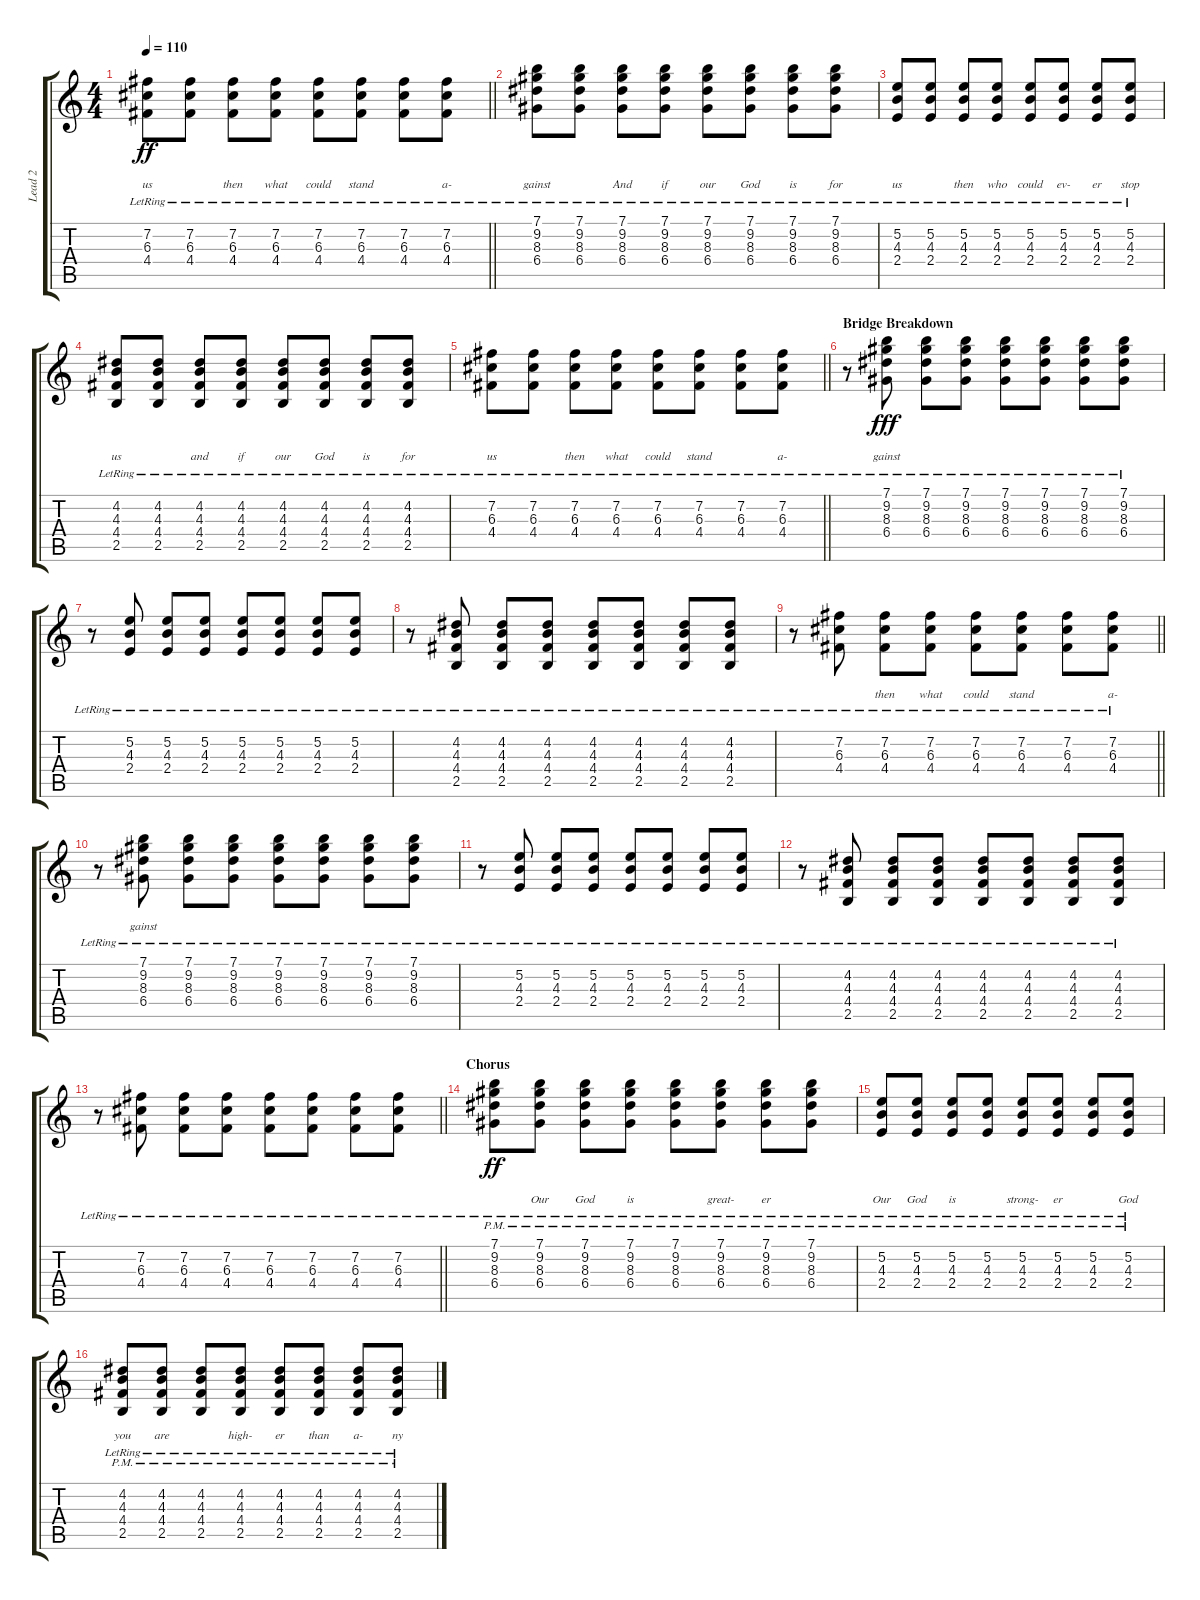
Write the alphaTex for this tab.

\track ("Lead 2" "Lead 2") {instrument electricguitarjazz}
\staff {score tabs}
\tuning (E4 B3 G3 D3 A2 E2) {hide}
\ts (4 4)
\tempo 110
\clef g2
\barLineRight lightlight
\ks c
(7.2 6.3 4.4{lr}).8{lyrics (0 "") lyrics (1 "") lyrics (2 "") lyrics (3 "us") lyrics (4 "") dy ff} (7.2 6.3 4.4{lr}).8{lyrics (0 "") lyrics (1 "") lyrics (2 "") lyrics (3 "") lyrics (4 "")} (7.2 6.3 4.4{lr}).8{lyrics (0 "") lyrics (1 "") lyrics (2 "") lyrics (3 "then") lyrics (4 "")} (7.2 6.3 4.4{lr}).8{lyrics (0 "") lyrics (1 "") lyrics (2 "") lyrics (3 "what") lyrics (4 "")} (7.2 6.3 4.4{lr}).8{lyrics (0 "") lyrics (1 "") lyrics (2 "") lyrics (3 "could") lyrics (4 "")} (7.2 6.3 4.4{lr}).8{lyrics (0 "") lyrics (1 "") lyrics (2 "") lyrics (3 "stand") lyrics (4 "")} (7.2 6.3 4.4{lr}).8{lyrics (0 "") lyrics (1 "") lyrics (2 "") lyrics (3 "") lyrics (4 "")} (7.2 6.3 4.4{lr}).8{lyrics (0 "") lyrics (1 "") lyrics (2 "") lyrics (3 "a-") lyrics (4 "")} |
(7.1 9.2{lr} 8.3 6.4).8{lyrics (0 "") lyrics (1 "") lyrics (2 "") lyrics (3 "gainst") lyrics (4 "")} (7.1 9.2{lr} 8.3 6.4).8{lyrics (0 "") lyrics (1 "") lyrics (2 "") lyrics (3 "") lyrics (4 "")} (7.1 9.2{lr} 8.3 6.4).8{lyrics (0 "") lyrics (1 "") lyrics (2 "") lyrics (3 "And") lyrics (4 "")} (7.1 9.2{lr} 8.3 6.4).8{lyrics (0 "") lyrics (1 "") lyrics (2 "") lyrics (3 "if") lyrics (4 "")} (7.1 9.2{lr} 8.3 6.4).8{lyrics (0 "") lyrics (1 "") lyrics (2 "") lyrics (3 "our") lyrics (4 "")} (7.1 9.2{lr} 8.3 6.4).8{lyrics (0 "") lyrics (1 "") lyrics (2 "") lyrics (3 "God") lyrics (4 "")} (7.1 9.2{lr} 8.3 6.4).8{lyrics (0 "") lyrics (1 "") lyrics (2 "") lyrics (3 "is") lyrics (4 "")} (7.1 9.2{lr} 8.3 6.4).8{lyrics (0 "") lyrics (1 "") lyrics (2 "") lyrics (3 "for") lyrics (4 "")} |
(5.2{lr} 4.3 2.4).8{lyrics (0 "") lyrics (1 "") lyrics (2 "") lyrics (3 "us") lyrics (4 "")} (5.2 4.3{lr} 2.4).8{lyrics (0 "") lyrics (1 "") lyrics (2 "") lyrics (3 "") lyrics (4 "")} (5.2{lr} 4.3 2.4).8{lyrics (0 "") lyrics (1 "") lyrics (2 "") lyrics (3 "then") lyrics (4 "")} (5.2 4.3{lr} 2.4).8{lyrics (0 "") lyrics (1 "") lyrics (2 "") lyrics (3 "who") lyrics (4 "")} (5.2{lr} 4.3 2.4).8{lyrics (0 "") lyrics (1 "") lyrics (2 "") lyrics (3 "could") lyrics (4 "")} (5.2 4.3{lr} 2.4).8{lyrics (0 "") lyrics (1 "") lyrics (2 "") lyrics (3 "ev-") lyrics (4 "")} (5.2{lr} 4.3 2.4).8{lyrics (0 "") lyrics (1 "") lyrics (2 "") lyrics (3 "er") lyrics (4 "")} (5.2 4.3{lr} 2.4).8{lyrics (0 "") lyrics (1 "") lyrics (2 "") lyrics (3 "stop") lyrics (4 "")} |
(4.2{lr} 4.3 4.4 2.5).8{lyrics (0 "") lyrics (1 "") lyrics (2 "") lyrics (3 "us") lyrics (4 "")} (4.2 4.3{lr} 4.4 2.5).8{lyrics (0 "") lyrics (1 "") lyrics (2 "") lyrics (3 "") lyrics (4 "")} (4.2{lr} 4.3 4.4 2.5).8{lyrics (0 "") lyrics (1 "") lyrics (2 "") lyrics (3 "and") lyrics (4 "")} (4.2 4.3{lr} 4.4 2.5).8{lyrics (0 "") lyrics (1 "") lyrics (2 "") lyrics (3 "if") lyrics (4 "")} (4.2{lr} 4.3 4.4 2.5).8{lyrics (0 "") lyrics (1 "") lyrics (2 "") lyrics (3 "our") lyrics (4 "")} (4.2 4.3{lr} 4.4 2.5).8{lyrics (0 "") lyrics (1 "") lyrics (2 "") lyrics (3 "God") lyrics (4 "")} (4.2{lr} 4.3 4.4 2.5).8{lyrics (0 "") lyrics (1 "") lyrics (2 "") lyrics (3 "is") lyrics (4 "")} (4.2 4.3{lr} 4.4 2.5).8{lyrics (0 "") lyrics (1 "") lyrics (2 "") lyrics (3 "for") lyrics (4 "")} |
\barLineRight lightlight
(7.2 6.3 4.4{lr}).8{lyrics (0 "") lyrics (1 "") lyrics (2 "") lyrics (3 "us") lyrics (4 "")} (7.2 6.3 4.4{lr}).8{lyrics (0 "") lyrics (1 "") lyrics (2 "") lyrics (3 "") lyrics (4 "")} (7.2 6.3 4.4{lr}).8{lyrics (0 "") lyrics (1 "") lyrics (2 "") lyrics (3 "then") lyrics (4 "")} (7.2 6.3 4.4{lr}).8{lyrics (0 "") lyrics (1 "") lyrics (2 "") lyrics (3 "what") lyrics (4 "")} (7.2 6.3 4.4{lr}).8{lyrics (0 "") lyrics (1 "") lyrics (2 "") lyrics (3 "could") lyrics (4 "")} (7.2 6.3 4.4{lr}).8{lyrics (0 "") lyrics (1 "") lyrics (2 "") lyrics (3 "stand") lyrics (4 "")} (7.2 6.3 4.4{lr}).8{lyrics (0 "") lyrics (1 "") lyrics (2 "") lyrics (3 "") lyrics (4 "")} (7.2 6.3 4.4{lr}).8{lyrics (0 "") lyrics (1 "") lyrics (2 "") lyrics (3 "a-") lyrics (4 "")} |
\section ("" "Bridge Breakdown")
r.8 (7.1 9.2{lr} 8.3 6.4).8{lyrics (0 "") lyrics (1 "") lyrics (2 "") lyrics (3 "gainst") lyrics (4 "") dy fff} (7.1 9.2{lr} 8.3 6.4).8{lyrics (0 "") lyrics (1 "") lyrics (2 "") lyrics (3 "") lyrics (4 "")} (7.1 9.2{lr} 8.3 6.4).8{lyrics (0 "") lyrics (1 "") lyrics (2 "") lyrics (3 "") lyrics (4 "")} (7.1 9.2{lr} 8.3 6.4).8{lyrics (0 "") lyrics (1 "") lyrics (2 "") lyrics (3 "") lyrics (4 "")} (7.1 9.2{lr} 8.3 6.4).8{lyrics (0 "") lyrics (1 "") lyrics (2 "") lyrics (3 "") lyrics (4 "")} (7.1 9.2{lr} 8.3 6.4).8{lyrics (0 "") lyrics (1 "") lyrics (2 "") lyrics (3 "") lyrics (4 "")} (7.1 9.2{lr} 8.3 6.4).8{lyrics (0 "") lyrics (1 "") lyrics (2 "") lyrics (3 "") lyrics (4 "")} |
r.8 (5.2{lr} 4.3 2.4).8{lyrics (0 "") lyrics (1 "") lyrics (2 "") lyrics (3 "") lyrics (4 "")} (5.2{lr} 4.3 2.4).8{lyrics (0 "") lyrics (1 "") lyrics (2 "") lyrics (3 "") lyrics (4 "")} (5.2 4.3{lr} 2.4).8{lyrics (0 "") lyrics (1 "") lyrics (2 "") lyrics (3 "") lyrics (4 "")} (5.2{lr} 4.3 2.4).8{lyrics (0 "") lyrics (1 "") lyrics (2 "") lyrics (3 "") lyrics (4 "")} (5.2 4.3{lr} 2.4).8{lyrics (0 "") lyrics (1 "") lyrics (2 "") lyrics (3 "") lyrics (4 "")} (5.2{lr} 4.3 2.4).8{lyrics (0 "") lyrics (1 "") lyrics (2 "") lyrics (3 "") lyrics (4 "")} (5.2 4.3{lr} 2.4).8{lyrics (0 "") lyrics (1 "") lyrics (2 "") lyrics (3 "") lyrics (4 "")} |
r.8 (4.2{lr} 4.3 4.4 2.5).8{lyrics (0 "") lyrics (1 "") lyrics (2 "") lyrics (3 "") lyrics (4 "")} (4.2{lr} 4.3 4.4 2.5).8{lyrics (0 "") lyrics (1 "") lyrics (2 "") lyrics (3 "") lyrics (4 "")} (4.2 4.3{lr} 4.4 2.5).8{lyrics (0 "") lyrics (1 "") lyrics (2 "") lyrics (3 "") lyrics (4 "")} (4.2{lr} 4.3 4.4 2.5).8{lyrics (0 "") lyrics (1 "") lyrics (2 "") lyrics (3 "") lyrics (4 "")} (4.2 4.3{lr} 4.4 2.5).8{lyrics (0 "") lyrics (1 "") lyrics (2 "") lyrics (3 "") lyrics (4 "")} (4.2{lr} 4.3 4.4 2.5).8{lyrics (0 "") lyrics (1 "") lyrics (2 "") lyrics (3 "") lyrics (4 "")} (4.2 4.3{lr} 4.4 2.5).8{lyrics (0 "") lyrics (1 "") lyrics (2 "") lyrics (3 "") lyrics (4 "")} |
\barLineRight lightlight
r.8 (7.2 6.3 4.4{lr}).8{lyrics (0 "") lyrics (1 "") lyrics (2 "") lyrics (3 "") lyrics (4 "")} (7.2 6.3 4.4{lr}).8{lyrics (0 "") lyrics (1 "") lyrics (2 "") lyrics (3 "then") lyrics (4 "")} (7.2 6.3 4.4{lr}).8{lyrics (0 "") lyrics (1 "") lyrics (2 "") lyrics (3 "what") lyrics (4 "")} (7.2 6.3 4.4{lr}).8{lyrics (0 "") lyrics (1 "") lyrics (2 "") lyrics (3 "could") lyrics (4 "")} (7.2 6.3 4.4{lr}).8{lyrics (0 "") lyrics (1 "") lyrics (2 "") lyrics (3 "stand") lyrics (4 "")} (7.2 6.3 4.4{lr}).8{lyrics (0 "") lyrics (1 "") lyrics (2 "") lyrics (3 "") lyrics (4 "")} (7.2 6.3 4.4{lr}).8{lyrics (0 "") lyrics (1 "") lyrics (2 "") lyrics (3 "a-") lyrics (4 "")} |
r.8 (7.1 9.2{lr} 8.3 6.4).8{lyrics (0 "") lyrics (1 "") lyrics (2 "") lyrics (3 "gainst") lyrics (4 "")} (7.1 9.2{lr} 8.3 6.4).8{lyrics (0 "") lyrics (1 "") lyrics (2 "") lyrics (3 "") lyrics (4 "")} (7.1 9.2{lr} 8.3 6.4).8{lyrics (0 "") lyrics (1 "") lyrics (2 "") lyrics (3 "") lyrics (4 "")} (7.1 9.2{lr} 8.3 6.4).8{lyrics (0 "") lyrics (1 "") lyrics (2 "") lyrics (3 "") lyrics (4 "")} (7.1 9.2{lr} 8.3 6.4).8{lyrics (0 "") lyrics (1 "") lyrics (2 "") lyrics (3 "") lyrics (4 "")} (7.1 9.2{lr} 8.3 6.4).8{lyrics (0 "") lyrics (1 "") lyrics (2 "") lyrics (3 "") lyrics (4 "")} (7.1 9.2{lr} 8.3 6.4).8{lyrics (0 "") lyrics (1 "") lyrics (2 "") lyrics (3 "") lyrics (4 "")} |
r.8 (5.2 4.3{lr} 2.4).8{lyrics (0 "") lyrics (1 "") lyrics (2 "") lyrics (3 "") lyrics (4 "")} (5.2{lr} 4.3 2.4).8{lyrics (0 "") lyrics (1 "") lyrics (2 "") lyrics (3 "") lyrics (4 "")} (5.2 4.3{lr} 2.4).8{lyrics (0 "") lyrics (1 "") lyrics (2 "") lyrics (3 "") lyrics (4 "")} (5.2{lr} 4.3 2.4).8{lyrics (0 "") lyrics (1 "") lyrics (2 "") lyrics (3 "") lyrics (4 "")} (5.2 4.3{lr} 2.4).8{lyrics (0 "") lyrics (1 "") lyrics (2 "") lyrics (3 "") lyrics (4 "")} (5.2{lr} 4.3 2.4).8{lyrics (0 "") lyrics (1 "") lyrics (2 "") lyrics (3 "") lyrics (4 "")} (5.2 4.3{lr} 2.4).8{lyrics (0 "") lyrics (1 "") lyrics (2 "") lyrics (3 "") lyrics (4 "")} |
r.8 (4.2 4.3{lr} 4.4 2.5).8{lyrics (0 "") lyrics (1 "") lyrics (2 "") lyrics (3 "") lyrics (4 "")} (4.2{lr} 4.3 4.4 2.5).8{lyrics (0 "") lyrics (1 "") lyrics (2 "") lyrics (3 "") lyrics (4 "")} (4.2 4.3{lr} 4.4 2.5).8{lyrics (0 "") lyrics (1 "") lyrics (2 "") lyrics (3 "") lyrics (4 "")} (4.2{lr} 4.3 4.4 2.5).8{lyrics (0 "") lyrics (1 "") lyrics (2 "") lyrics (3 "") lyrics (4 "")} (4.2 4.3{lr} 4.4 2.5).8{lyrics (0 "") lyrics (1 "") lyrics (2 "") lyrics (3 "") lyrics (4 "")} (4.2{lr} 4.3 4.4 2.5).8{lyrics (0 "") lyrics (1 "") lyrics (2 "") lyrics (3 "") lyrics (4 "")} (4.2 4.3{lr} 4.4 2.5).8{lyrics (0 "") lyrics (1 "") lyrics (2 "") lyrics (3 "") lyrics (4 "")} |
\barLineRight lightlight
r.8 (7.2 6.3 4.4{lr}).8{lyrics (0 "") lyrics (1 "") lyrics (2 "") lyrics (3 "") lyrics (4 "")} (7.2 6.3 4.4{lr}).8{lyrics (0 "") lyrics (1 "") lyrics (2 "") lyrics (3 "") lyrics (4 "")} (7.2 6.3 4.4{lr}).8{lyrics (0 "") lyrics (1 "") lyrics (2 "") lyrics (3 "") lyrics (4 "")} (7.2 6.3 4.4{lr}).8{lyrics (0 "") lyrics (1 "") lyrics (2 "") lyrics (3 "") lyrics (4 "")} (7.2 6.3 4.4{lr}).8{lyrics (0 "") lyrics (1 "") lyrics (2 "") lyrics (3 "") lyrics (4 "")} (7.2 6.3 4.4{lr}).8{lyrics (0 "") lyrics (1 "") lyrics (2 "") lyrics (3 "") lyrics (4 "")} (7.2 6.3 4.4{lr}).8{lyrics (0 "") lyrics (1 "") lyrics (2 "") lyrics (3 "") lyrics (4 "")} |
\section ("" "Chorus")
(7.1{pm} 9.2{pm lr} 8.3{pm} 6.4{pm}).8{lyrics (0 "") lyrics (1 "") lyrics (2 "") lyrics (3 "") lyrics (4 "") dy ff} (7.1{pm} 9.2{pm lr} 8.3{pm} 6.4{pm}).8{lyrics (0 "") lyrics (1 "") lyrics (2 "") lyrics (3 "Our") lyrics (4 "")} (7.1{pm} 9.2{pm lr} 8.3{pm} 6.4{pm}).8{lyrics (0 "") lyrics (1 "") lyrics (2 "") lyrics (3 "God") lyrics (4 "")} (7.1{pm} 9.2{pm lr} 8.3{pm} 6.4{pm}).8{lyrics (0 "") lyrics (1 "") lyrics (2 "") lyrics (3 "is") lyrics (4 "")} (7.1{pm} 9.2{pm lr} 8.3{pm} 6.4{pm}).8{lyrics (0 "") lyrics (1 "") lyrics (2 "") lyrics (3 "") lyrics (4 "")} (7.1{pm} 9.2{pm lr} 8.3{pm} 6.4{pm}).8{lyrics (0 "") lyrics (1 "") lyrics (2 "") lyrics (3 "great-") lyrics (4 "")} (7.1{pm} 9.2{pm lr} 8.3{pm} 6.4{pm}).8{lyrics (0 "") lyrics (1 "") lyrics (2 "") lyrics (3 "er") lyrics (4 "")} (7.1{pm} 9.2{pm lr} 8.3{pm} 6.4{pm}).8{lyrics (0 "") lyrics (1 "") lyrics (2 "") lyrics (3 "") lyrics (4 "")} |
(5.2{pm lr} 4.3{pm} 2.4{pm}).8{lyrics (0 "") lyrics (1 "") lyrics (2 "") lyrics (3 "Our") lyrics (4 "")} (5.2{pm} 4.3{pm lr} 2.4{pm}).8{lyrics (0 "") lyrics (1 "") lyrics (2 "") lyrics (3 "God") lyrics (4 "")} (5.2{pm lr} 4.3{pm} 2.4{pm}).8{lyrics (0 "") lyrics (1 "") lyrics (2 "") lyrics (3 "is") lyrics (4 "")} (5.2{pm} 4.3{pm lr} 2.4{pm}).8{lyrics (0 "") lyrics (1 "") lyrics (2 "") lyrics (3 "") lyrics (4 "")} (5.2{pm lr} 4.3{pm} 2.4{pm}).8{lyrics (0 "") lyrics (1 "") lyrics (2 "") lyrics (3 "strong-") lyrics (4 "")} (5.2{pm} 4.3{pm lr} 2.4{pm}).8{lyrics (0 "") lyrics (1 "") lyrics (2 "") lyrics (3 "er") lyrics (4 "")} (5.2{pm lr} 4.3{pm} 2.4{pm}).8{lyrics (0 "") lyrics (1 "") lyrics (2 "") lyrics (3 "") lyrics (4 "")} (5.2{pm} 4.3{pm lr} 2.4{pm}).8{lyrics (0 "") lyrics (1 "") lyrics (2 "") lyrics (3 "God") lyrics (4 "")} |
(4.2{pm lr} 4.3{pm} 4.4{pm} 2.5{pm}).8{lyrics (0 "") lyrics (1 "") lyrics (2 "") lyrics (3 "you") lyrics (4 "")} (4.2{pm} 4.3{pm lr} 4.4{pm} 2.5{pm}).8{lyrics (0 "") lyrics (1 "") lyrics (2 "") lyrics (3 "are") lyrics (4 "")} (4.2{pm lr} 4.3{pm} 4.4{pm} 2.5{pm}).8{lyrics (0 "") lyrics (1 "") lyrics (2 "") lyrics (3 "") lyrics (4 "")} (4.2{pm} 4.3{pm lr} 4.4{pm} 2.5{pm}).8{lyrics (0 "") lyrics (1 "") lyrics (2 "") lyrics (3 "high-") lyrics (4 "")} (4.2{pm lr} 4.3{pm} 4.4{pm} 2.5{pm}).8{lyrics (0 "") lyrics (1 "") lyrics (2 "") lyrics (3 "er") lyrics (4 "")} (4.2{pm} 4.3{pm lr} 4.4{pm} 2.5{pm}).8{lyrics (0 "") lyrics (1 "") lyrics (2 "") lyrics (3 "than") lyrics (4 "")} (4.2{pm lr} 4.3{pm} 4.4{pm} 2.5{pm}).8{lyrics (0 "") lyrics (1 "") lyrics (2 "") lyrics (3 "a-") lyrics (4 "")} (4.2{pm} 4.3{pm lr} 4.4{pm} 2.5{pm}).8{lyrics (0 "") lyrics (1 "") lyrics (2 "") lyrics (3 "ny") lyrics (4 "")}
